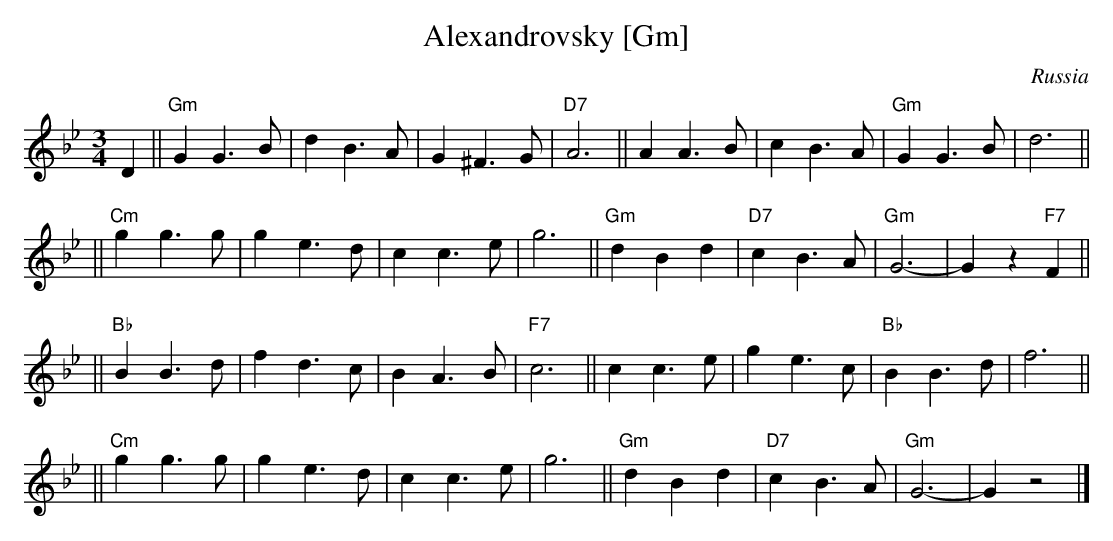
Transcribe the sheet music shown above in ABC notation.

X:1
T: Alexandrovsky [Gm]
O: Russia
M: 3/4
L: 1/4
K: Gm
D \
|| "Gm"GG>B | dB>A | G^F>G | "D7"A3 || AA>B | cB>A | "Gm"GG>B | d3 ||
|| "Cm"gg>g | ge>d | cc>e | g3 || "Gm"dBd | "D7"cB>A | "Gm"G3- | Gz"F7"F ||
|| "Bb"BB>d | fd>c | BA>B | "F7"c3 || cc>e | ge>c | "Bb"BB>d | f3 ||
|| "Cm"gg>g | ge>d | cc>e | g3 || "Gm"dBd | "D7"cB>A | "Gm"G3- | Gz2 |]
